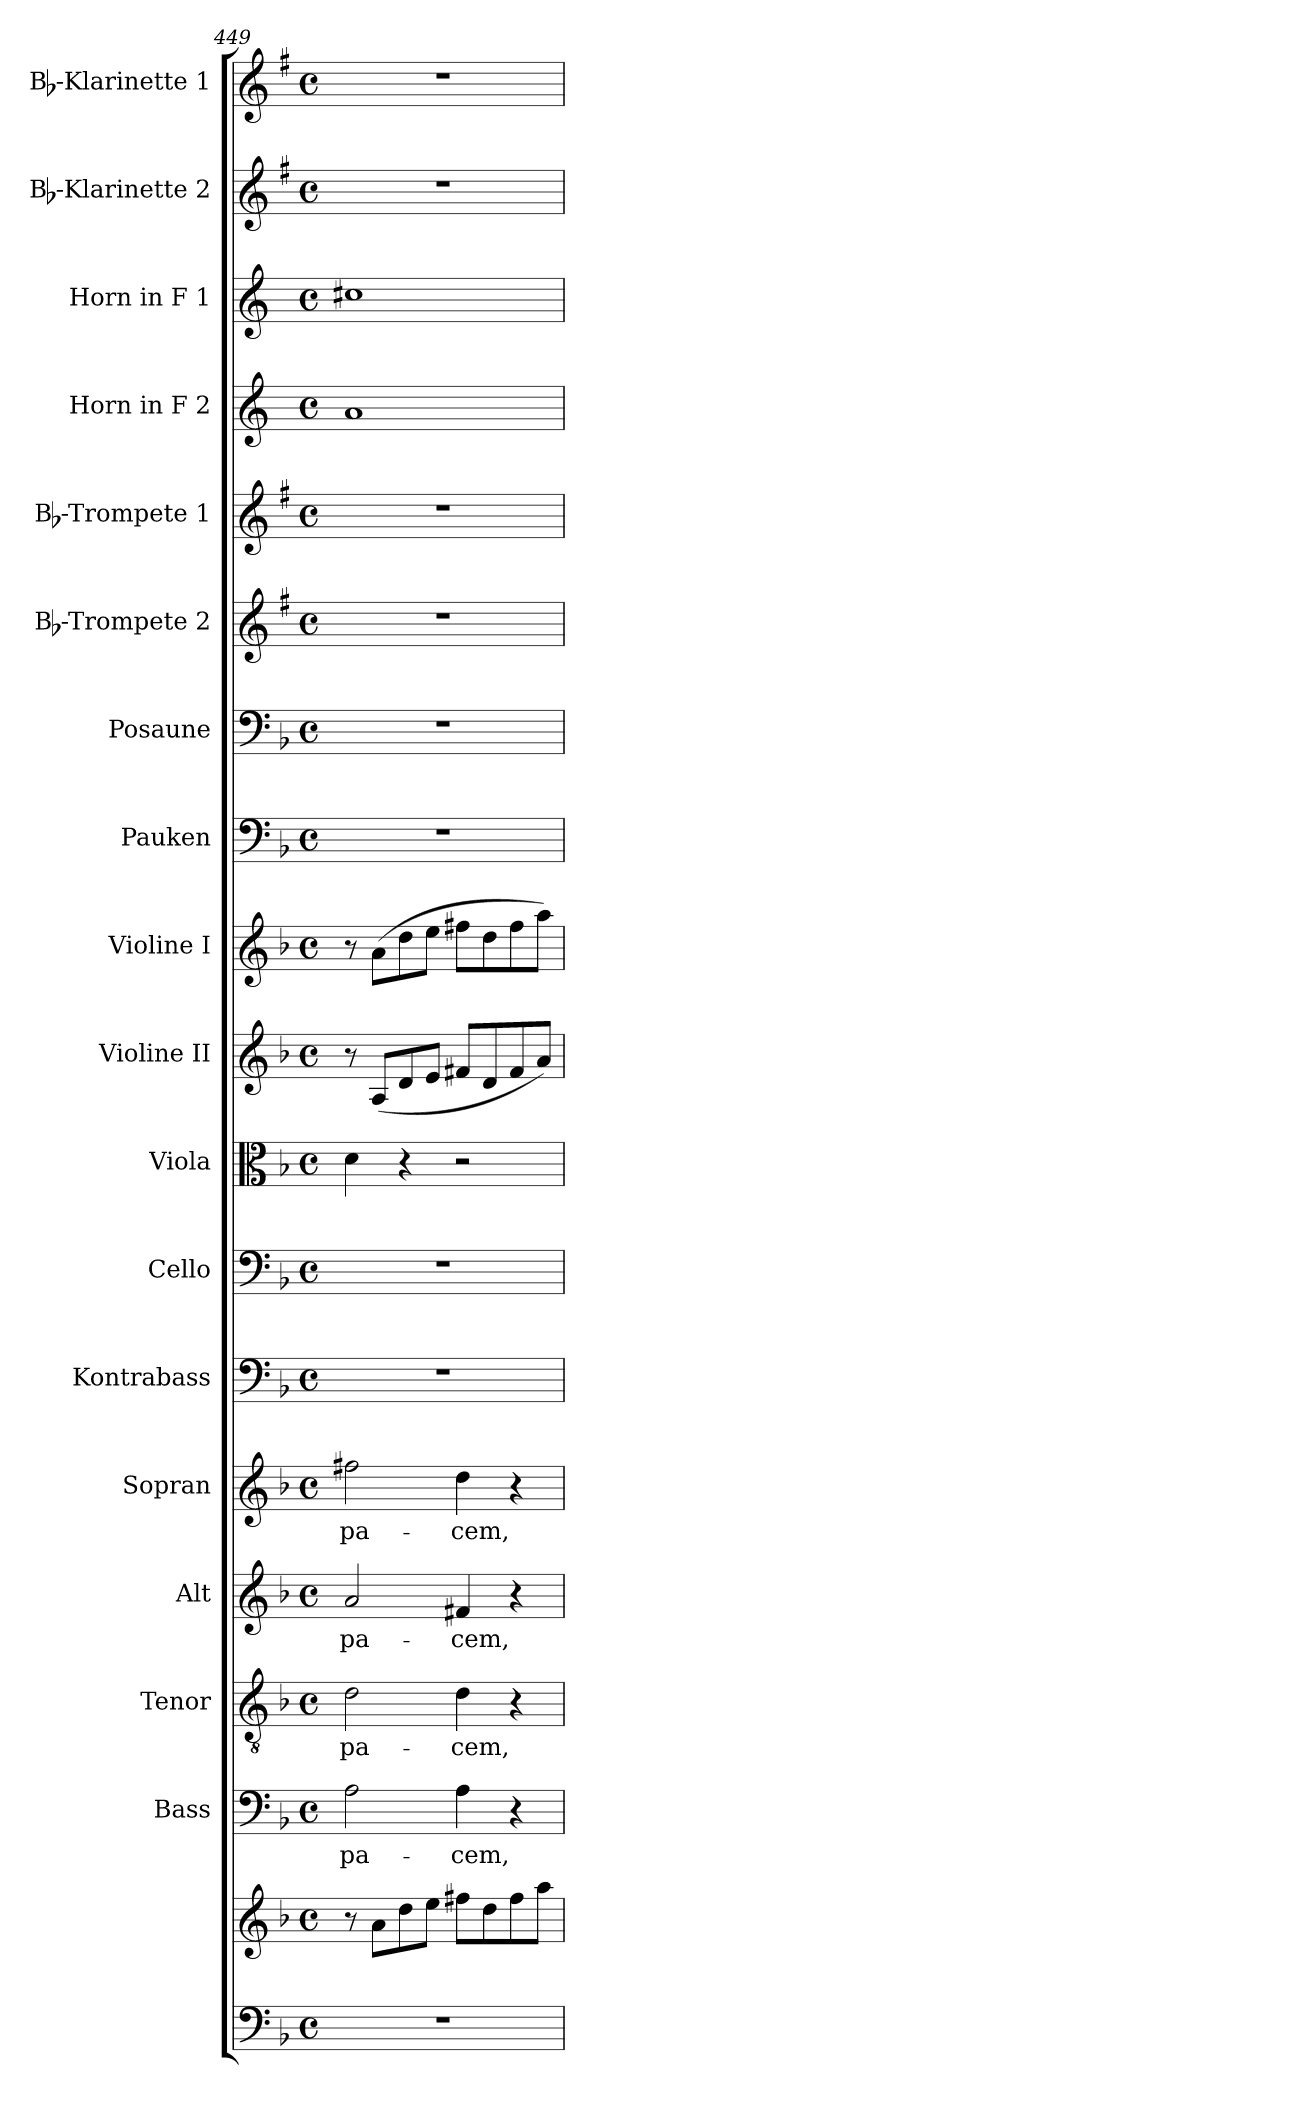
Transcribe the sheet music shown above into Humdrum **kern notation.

**kern	**kern	**kern	**text	**kern	**text	**kern	**text	**kern	**text	**kern	**kern	**kern	**kern	**kern	**kern	**kern	**kern	**kern	**kern	**kern	**kern	**kern
*part18	*part18	*part17	*part17	*part16	*part16	*part15	*part15	*part14	*part14	*part13	*part12	*part11	*part10	*part9	*part8	*part7	*part6	*part5	*part4	*part3	*part2	*part1
*staff19	*staff18	*staff17	*staff17	*staff16	*staff16	*staff15	*staff15	*staff14	*staff14	*staff13	*staff12	*staff11	*staff10	*staff9	*staff8	*staff7	*staff6	*staff5	*staff4	*staff3	*staff2	*staff1
*	*	*I"Bass	*	*I"Tenor	*	*I"Alt	*	*I"Sopran	*	*I"Kontrabass	*I"Cello	*I"Viola	*I"Violine II	*I"Violine I	*I"Pauken	*I"Posaune	*I"Bb-Trompete 2	*I"Bb-Trompete 1	*I"Horn in F 2	*I"Horn in F 1	*I"Bb-Klarinette 2	*I"Bb-Klarinette 1
*	*	*I'B.	*	*I'T.	*	*I'A.	*	*I'S.	*	*I'Kb.	*	*I'Vla.	*I'Vl. II	*I'Vl. I	*I'Pk.	*I'Pos.	*I'Bb Trp. 2	*I'Bb Trp. 1	*	*	*I'Bb Kl. 2	*I'Bb Kl. 1
*clefF4	*clefG2	*clefF4	*	*clefGv2	*	*clefG2	*	*clefG2	*	*clefF4	*clefF4	*clefC3	*clefG2	*clefG2	*clefF4	*clefF4	*clefG2	*clefG2	*clefG2	*clefG2	*clefG2	*clefG2
*	*	*	*	*	*	*	*	*	*	*ITrd7c12	*	*	*	*	*	*	*ITrd1c2	*ITrd1c2	*ITrd4c7	*ITrd4c7	*ITrd1c2	*ITrd1c2
*k[b-]	*k[b-]	*k[b-]	*	*k[b-]	*	*k[b-]	*	*k[b-]	*	*k[b-]	*k[b-]	*k[b-]	*k[b-]	*k[b-]	*k[b-]	*k[b-]	*k[b-]	*k[b-]	*k[b-]	*k[b-]	*k[b-]	*k[b-]
*F:	*F:	*F:	*	*F:	*	*F:	*	*F:	*	*F:	*F:	*F:	*F:	*F:	*F:	*F:	*F:	*F:	*F:	*F:	*F:	*F:
*M4/4	*M4/4	*M4/4	*	*M4/4	*	*M4/4	*	*M4/4	*	*M4/4	*M4/4	*M4/4	*M4/4	*M4/4	*M4/4	*M4/4	*M4/4	*M4/4	*M4/4	*M4/4	*M4/4	*M4/4
*met(c)	*met(c)	*met(c)	*	*met(c)	*	*met(c)	*	*met(c)	*	*met(c)	*met(c)	*met(c)	*met(c)	*met(c)	*met(c)	*met(c)	*met(c)	*met(c)	*met(c)	*met(c)	*met(c)	*met(c)
=449	=449	=449	=449	=449	=449	=449	=449	=449	=449	=449	=449	=449	=449	=449	=449	=449	=449	=449	=449	=449	=449	=449
!	!	!	!LO:LY:b	!	!LO:LY:b	!	!LO:LY:b	!	!LO:LY:b	!	!	!	!	!	!	!	!	!	!	!	!	!
1r	8r	2A\	pa-	2d\	pa-	2a/	pa-	2ff#X\	pa-	1r	1r	4d\	8r	8r	1r	1r	1r	1r	1d	1f#X	1r	1r
.	8a\L	.	.	.	.	.	.	.	.	.	.	.	(<8A/L	(>8a\L	.	.	.	.	.	.	.	.
.	8dd\	.	.	.	.	.	.	.	.	.	.	4r	8d/	8dd\	.	.	.	.	.	.	.	.
.	8ee\J	.	.	.	.	.	.	.	.	.	.	.	8e/J	8ee\J	.	.	.	.	.	.	.	.
!	!	!	!LO:LY:b	!	!LO:LY:b	!	!LO:LY:b	!	!LO:LY:b	!	!	!	!	!	!	!	!	!	!	!	!	!
.	8ff#X\L	4A\	-cem,	4d\	-cem,	4f#X/	-cem,	4dd\	-cem,	.	.	2r	8f#X/L	8ff#X\L	.	.	.	.	.	.	.	.
.	8dd\	.	.	.	.	.	.	.	.	.	.	.	8d/	8dd\	.	.	.	.	.	.	.	.
.	8ff#\	4r	.	4r	.	4r	.	4r	.	.	.	.	8f#/	8ff#\	.	.	.	.	.	.	.	.
.	8aa\J	.	.	.	.	.	.	.	.	.	.	.	8a/J)	8aa\J)	.	.	.	.	.	.	.	.
=	=	=	=	=	=	=	=	=	=	=	=	=	=	=	=	=	=	=	=	=	=	=
*-	*-	*-	*-	*-	*-	*-	*-	*-	*-	*-	*-	*-	*-	*-	*-	*-	*-	*-	*-	*-	*-	*-
